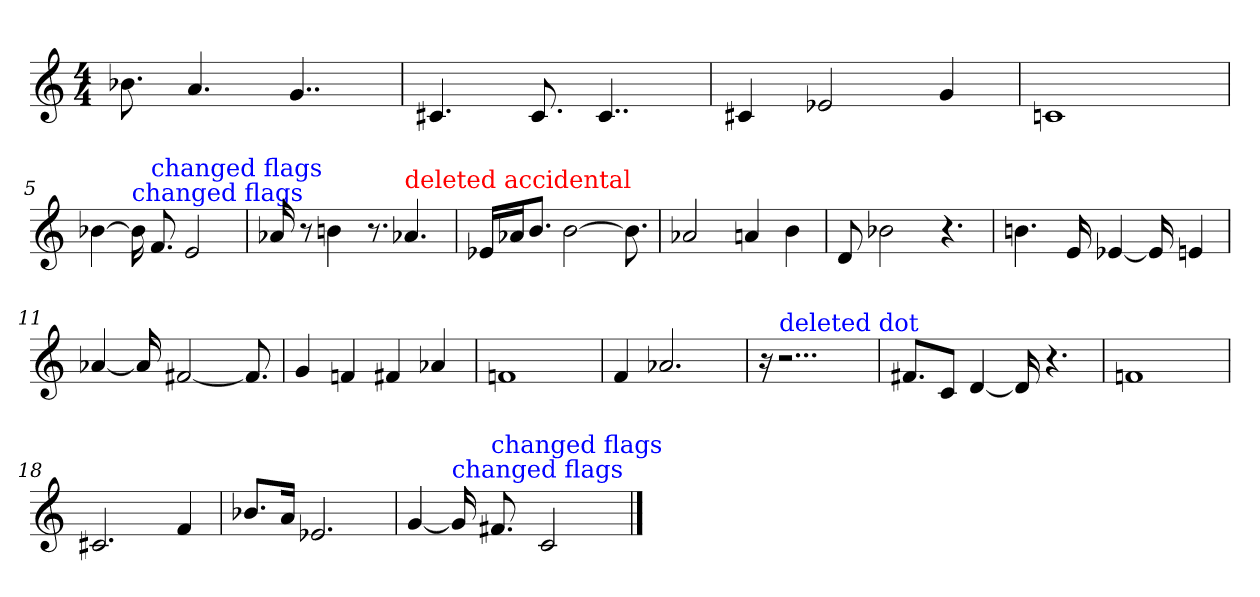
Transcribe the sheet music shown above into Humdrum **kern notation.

**kern
*part1
*staff1
*clefG2
*M4/4
=1
8.b-X
4.a
4..g
=2
4.c#X
8.c#
4..c#
=3
4c#X
2e-X
4g
=4
1cn
=5
[4b-X
!LO:TX:color=#0000FF:t=changed flags
16b-i]
!LO:TX:color=#0000FF:t=changed flags
8.fi
2e
=6
16a-X
8r
4bn
8.r
!LO:TX:color=#FF0000:t=deleted accidental
4.a-Xj
=7
16e-X/LL
16a-X/J
8.b/J
[2b
8.b]
=8
2a-X
4an
4b
=9
8d
2b-X
4.r
=10
4.bn
16e
[4e-X
16e-]
4en
=11
[4a-X
16a-]
[2f#X
8.f#]
=12
4g
4fn
4f#X
4a-X
=13
1fn
=14
4f
2.a-X
=15
16r
!LO:TX:color=#0000FF:t=deleted dot
2...r
=16
8.f#X/L
8c/J
[4d
16d]
4.r
=17
1fn
=18
2.c#X
4f
=19
8.b-X/L
16a/Jk
2.e-X
=20
[4g
!LO:TX:color=#0000FF:t=changed flags
16gi]
!LO:TX:color=#0000FF:t=changed flags
8.f#Xi
2c
==
*-
